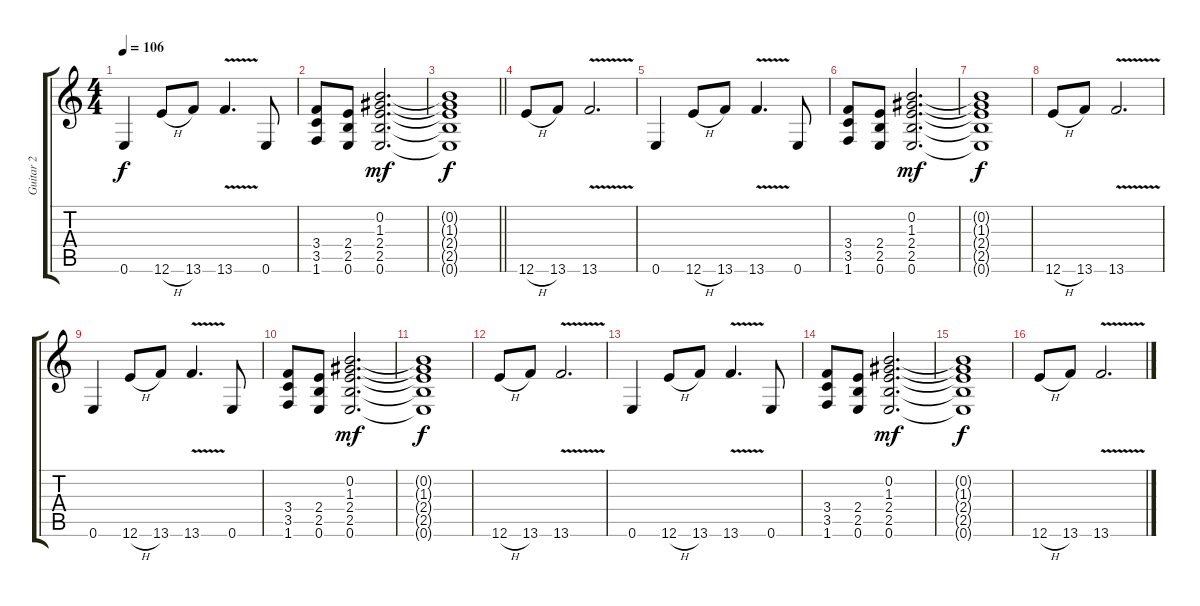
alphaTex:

\track ("Guitar 2" "Guitar 2") {instrument overdrivenguitar}
\staff {score tabs}
\tuning (E4 B3 G3 D3 A2 E2) {hide}
\ts (4 4)
\tempo 106
\clef g2
\ks c
0.6.4{dy f} 12.6{h}.8 13.6.8 13.6{v}.4{d} 0.6.8 |
(3.4 3.5 1.6).8 (2.4 2.5 0.6).8 (0.2 1.3 2.4 2.5 0.6).2{d dy mf} |
\barLineRight lightlight
(0.2{t} 1.3{t} 2.4{t} 2.5{t} 0.6{t}).1{dy f} |
12.6{h}.8 13.6.8 13.6{v}.2{d} |
0.6.4 12.6{h}.8 13.6.8 13.6{v}.4{d} 0.6.8 |
(3.4 3.5 1.6).8 (2.4 2.5 0.6).8 (0.2 1.3 2.4 2.5 0.6).2{d dy mf} |
(0.2{t} 1.3{t} 2.4{t} 2.5{t} 0.6{t}).1{dy f} |
12.6{h}.8 13.6.8 13.6{v}.2{d} |
0.6.4 12.6{h}.8 13.6.8 13.6{v}.4{d} 0.6.8 |
(3.4 3.5 1.6).8 (2.4 2.5 0.6).8 (0.2 1.3 2.4 2.5 0.6).2{d dy mf} |
(0.2{t} 1.3{t} 2.4{t} 2.5{t} 0.6{t}).1{dy f} |
12.6{h}.8 13.6.8 13.6{v}.2{d} |
0.6.4 12.6{h}.8 13.6.8 13.6{v}.4{d} 0.6.8 |
(3.4 3.5 1.6).8 (2.4 2.5 0.6).8 (0.2 1.3 2.4 2.5 0.6).2{d dy mf} |
(0.2{t} 1.3{t} 2.4{t} 2.5{t} 0.6{t}).1{dy f} |
12.6{h}.8 13.6.8 13.6{v}.2{d}
